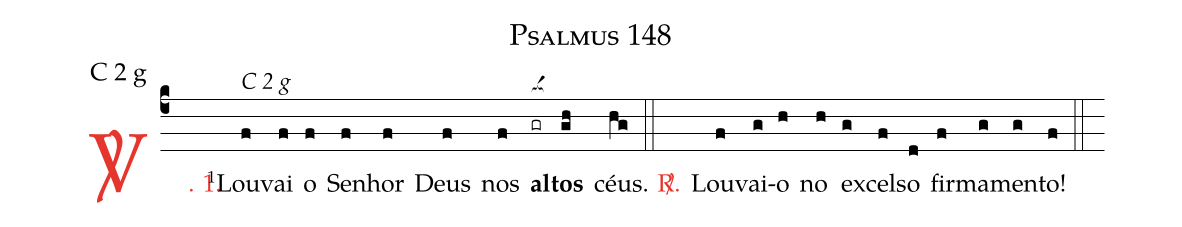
name: Psalmus 148;
mode: C 2 g;
%%
(c4)

<c><sp>V/</sp>. 1.</c>() <v>\VSup{1}</v>Lou(f[alt:C 2 g])vai(f) o(f) Se(f)nhor(f) Deus(f) nos(f) <nlba><b>al</b>(gr[ocba:1{])<b>tos</b></nlba>(gh[ocba:0}]) céus.(hg)

(::)

<nlba><c><sp>R/</sp>.</c>() Lou</nlba>(f)vai-(g)o(h) no(h) ex(g)cel(f)so(d) fir(f)ma(g)men(g)to!(f)

(::)
